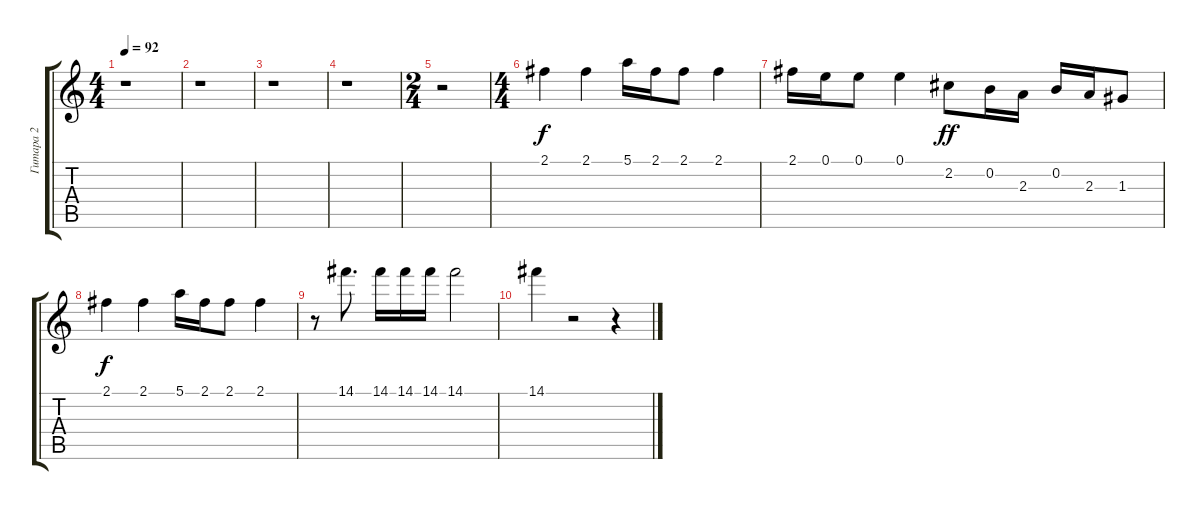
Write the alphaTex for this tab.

\track ("Гитара 2" "Гитара 2") {instrument overdrivenguitar}
\staff {score tabs}
\tuning (E4 B3 G3 D3 A2 E2) {hide}
\ts (4 4)
\tempo 92
\clef g2
\ks c
r.1{dy f} |
r.1 |
r.1 |
r.1 |
\ts (2 4)
r.2 |
\ts (4 4)
2.1.4 2.1.4 5.1.16 2.1.16 2.1.8 2.1.4 |
2.1.16 0.1.16 0.1.8 0.1.4 2.2.8{dy ff} 0.2.16 2.3.16 0.2.16 2.3.16 1.3.8 |
2.1.4{dy f} 2.1.4 5.1.16 2.1.16 2.1.8 2.1.4 |
r.8 14.1.8{d} 14.1.16 14.1.16 14.1.16 14.1.2 |
14.1.4 r.2 r.4
